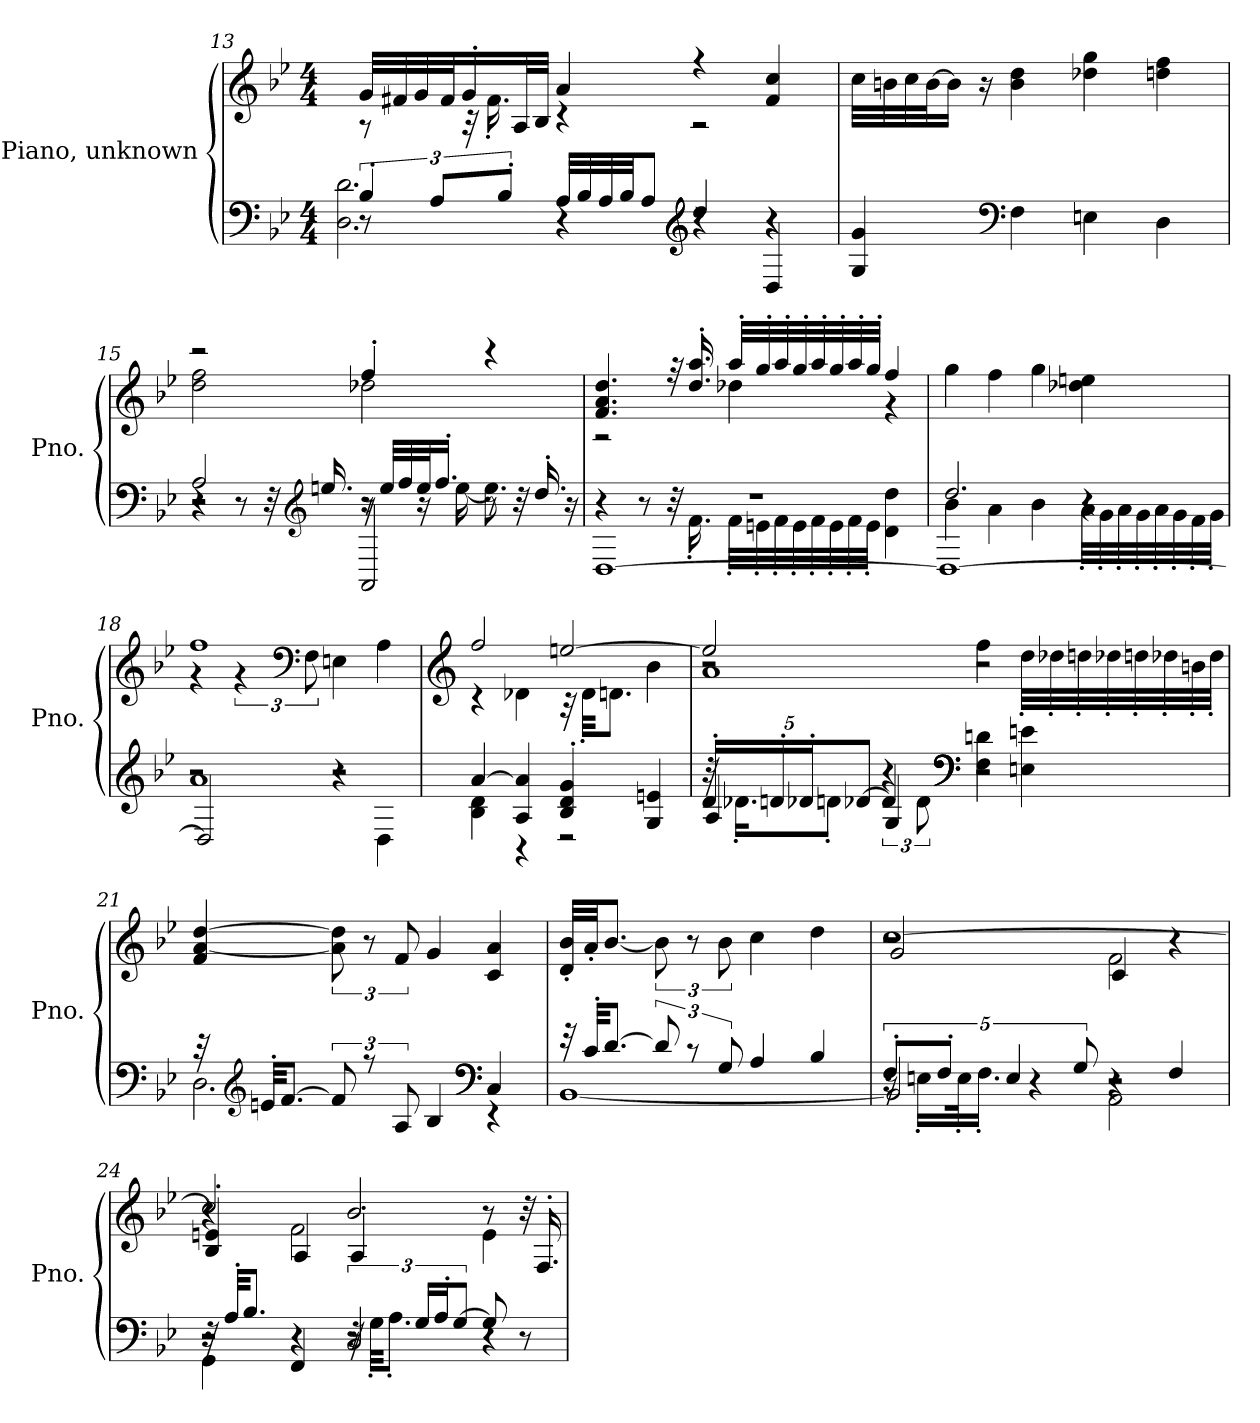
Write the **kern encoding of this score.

**kern	**kern
*part1	*part1
*staff2	*staff1
*I"Piano, unknown	*
*I'Pno.	*
!!LO:LB:g=z
*clefF4	*clefG2
*k[b-e-]	*k[b-e-]
*M4/4	*M4/4
=13	=13
*^	*^
*	*^	*	*
4B-'/	2.D\ 2.d\	12r	32g/LLL	8r
.	.	.	32f#X/	.
.	.	.	32g/	.
.	.	12A/L	.	.
.	.	.	32f#/J	.
.	.	.	16g'/	32r
.	.	.	.	16.f#'\
.	.	12B-'/J	.	.
.	.	.	32A/L	.
.	.	.	32B-/JJJ	.
32A/LLL	.	4r	4a/	4r
32B-/	.	.	.	.
32A/	.	.	.	.
32B-/JJ	.	.	.	.
8A/J	.	.	.	.
*clefG2	*	*	*	*
4dd/	.	4r	4r	2r
4r	4r	4D/	4f#/ 4cc/	.
*v	*v	*v	*	*
*	*v	*v
=14	=14
4G/ 4g/	32cc\LLL
.	32bn\
.	32cc\
.	[32b\J
.	16b\JJ]
.	16r
*clefF4	*
4F\	4b\ 4dd\
4En\	4dd-X\ 4gg\
4D\	4ddn\ 4ff\
!!LO:LB:g=z
=15	=15
*^	*^
*	*^	*	*
4r	2r	2A/	2r	2dd\ 2ff\
8r	.	.	.	.
32r	.	.	.	.
*clefG2	*	*	*	*
16.een/	.	.	.	.
16r	8r	2AA/	4ff'/	2dd-X\
32ee/LLL	.	.	.	.
32ff/	.	.	.	.
32ee/J	16r	.	.	.
16.ff'/JJ	.	.	.	.
.	[16ee\	.	.	.
8r	8.ee\]	.	4r	.
32r	.	.	.	.
16.dd'/	.	.	.	.
.	16r	.	.	.
=16	=16	=16	=16	=16
1r	4r	[1D	4.f/ 4.a/ 4.dd/	2r
.	8r	.	.	.
.	32r	.	32r	.
.	16.f'\	.	16.dd/' 16.aa/'	.
.	32f'\LLL	.	32aa'/LLL	4dd-X\
.	32en'\	.	32gg'/	.
.	32f'\	.	32aa'/	.
.	32e'\	.	32gg'/	.
.	32f'\	.	32aa'/	.
.	32e'\	.	32gg'/	.
.	32f'\	.	32aa'/	.
.	32e'\JJJ	.	32gg'/JJJ	.
.	4d\ 4dd\	.	4ff/	4r
*	*	*	*v	*v
!!LO:PB:g=z
=17	=17	=17	=17
2.dd/	4b-\	1D_	4gg\
.	4a\	.	4ff\
.	4b-\	.	4gg\
4r	32a'\LLL	.	4dd-X\ 4een\
.	32g'\	.	.
.	32a'\	.	.
.	32g'\	.	.
.	32a'\	.	.
.	32g'\	.	.
.	32f'\	.	.
.	32g'\JJJ	.	.
=18	=18	=18	=18
*	*	*	*^
1a	2r	2D/]	1ff	4r
.	.	.	.	6r
*	*	*	*clefF4	*
.	.	.	.	12F\
.	4r	2r	.	4En\
.	4D\	.	.	4A\
*v	*v	*v	*	*
=19	=19	=19
*	*clefG2	*
*^	*	*
[4a/	4B-\ 4d\	2ff/	4r
4A/ 4a/]	4r	.	4d-X\
4B-/' 4d/' 4g/'	2r	[2een/	32r
.	.	.	32d-'\KKL
.	.	.	8.dn\J
4G/ 4en/	.	.	4b-\
*v	*v	*	*
*	*v	*v
!!LO:LB:g=z
=20	=20
*Xbrackettup	*
*^	*^
*	*^	*	*^
20d'/LL	32r	4A/	2ee/]	2r	1a
.	16.d-X'\KL	.	.	.	.
20dn'/	.	.	.	.	.
20d-X'/J	.	.	.	.	.
.	8dn'\J	.	.	.	.
[10d-X/J	.	.	.	.	.
*	*brackettup	*	*	*	*
4d-/]	6r	4G/	.	.	.
.	12d-\	.	.	.	.
*clefF4	*	*	*	*	*
2r	4F\ 4dn\	2r	2r	4ff\	.
.	4En\ 4en\	.	.	32dd'\LLL	.
.	.	.	.	32dd-X'\	.
.	.	.	.	32ddn'\	.
.	.	.	.	32dd-X'\	.
.	.	.	.	32ddn'\	.
.	.	.	.	32dd-X'\	.
.	.	.	.	32bn'\	.
.	.	.	.	32dd-'\JJJ	.
*	*v	*v	*	*	*
*	*	*v	*v	*v
=21	=21	=21
32r	2.D\	4f/ [4a/ [4dd/
*clefG2	*	*
32en'/KKL	.	.
[8.f/J	.	.
12f/]	.	12a\] 12dd\]
12r	.	12r
12A/	.	12f/
4B-/	.	4g/
*clefF4	*	*
4C/	4r	4c/ 4a/
!!LO:LB:g=z
=22	=22	=22
32r	[1BB-	32d/' 32b-/'LLL
32c'/KKL	.	32a'/JJ
[8.d/J	.	[8.b-/J
12d/]	.	12b-\]
12r	.	12r
12G/	.	12b-\
4A/	.	4cc\
4B-/	.	4dd\
=23	=23	=23
*	*^	*^
*	*	*	*	*^
10F'/L	16r	2BB-/]	[1cc	2r	2g/
.	16En'\LL	.	.	.	.
10F'/J	.	.	.	.	.
.	32E'\K	.	.	.	.
.	16.F'\JJ	.	.	.	.
5E/	.	.	.	.	.
.	4r	.	.	.	.
10G/	.	.	.	.	.
4r	2AA\	2r	.	2f\	4c/
4F/	.	.	.	.	4r
=24	=24	=24	=24	=24	=24
32r	4GG\	2r	2cc/]	4r	4B-/' 4en/'
32A'/KKL	.	.	.	.	.
8.B-/J	.	.	.	.	.
4FF/	4r	.	.	2f\	4A/
12r	32r	2C/	2b-/	.	4A'/
.	32G'\KKL	.	.	.	.
.	8.A'\J	.	.	.	.
24G/LL	.	.	.	.	.
24A'/J	.	.	.	.	.
[12G/J	.	.	.	.	.
8G/]	4r	.	.	4e\	8r
8r	.	.	.	.	32r
.	.	.	.	.	16.F'/
*v	*v	*v	*	*	*
*	*v	*v	*v
=	=
*-	*-
